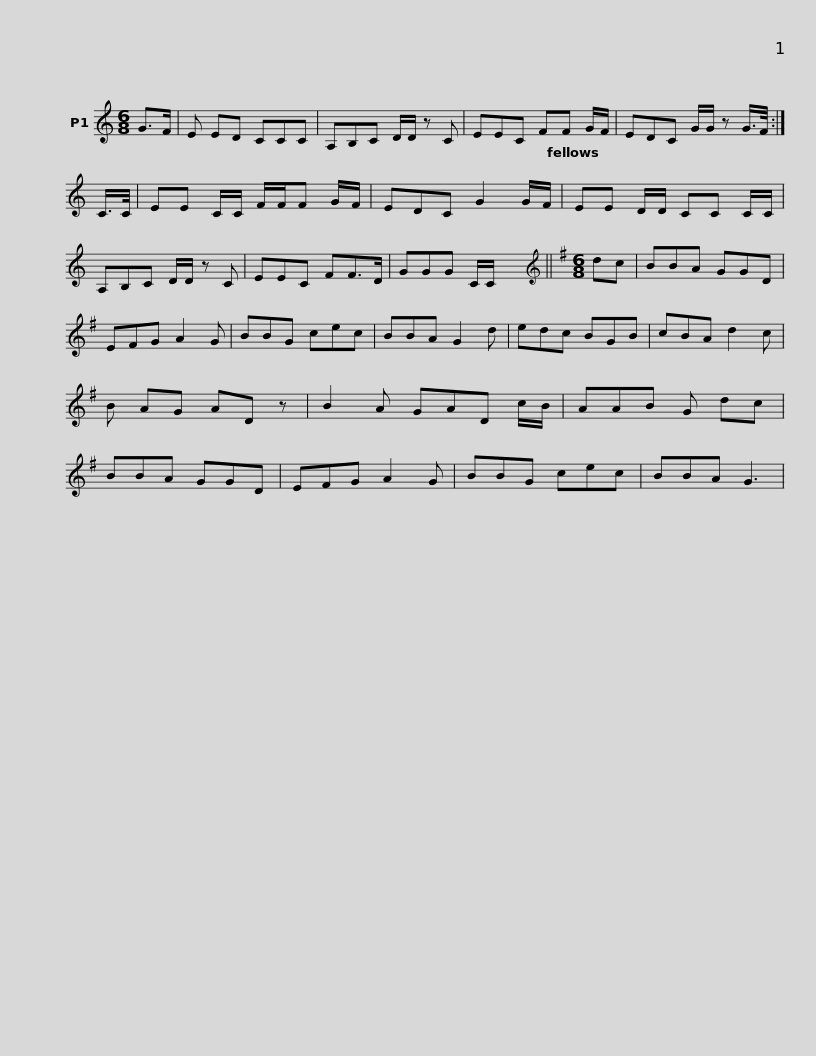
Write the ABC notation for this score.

X:1
L:1/8
M:6/8
I:linebreak $
K:C
V:1 treble
V:1
 G>F | E ED CCC | A,B,C D/D/ z C | EEC FF G/F/ | EDC G/G/ z G/>F/ :| %5
 C/>C/ |$ EE C/C/ F/F/F G/F/ | EDC G2 G/F/ | EE D/D/ CC C/C/ | A,B,C D/D/ z C | %10
 EEC FF>D | GGG C/C/ x2 ||$[K:G][M:6/8][K:treble] dc | BBA GGD | EFG A2 G | %15
 BBG cec | BBA G2 d |$ edc BGB | cBA d2 c | B AG AD z | %20
 B2 A GAD c/B/ |$ AAB G dc | BBA GGD | EFG A2 G | BBG cec | %25
 BBA G3 | %26
